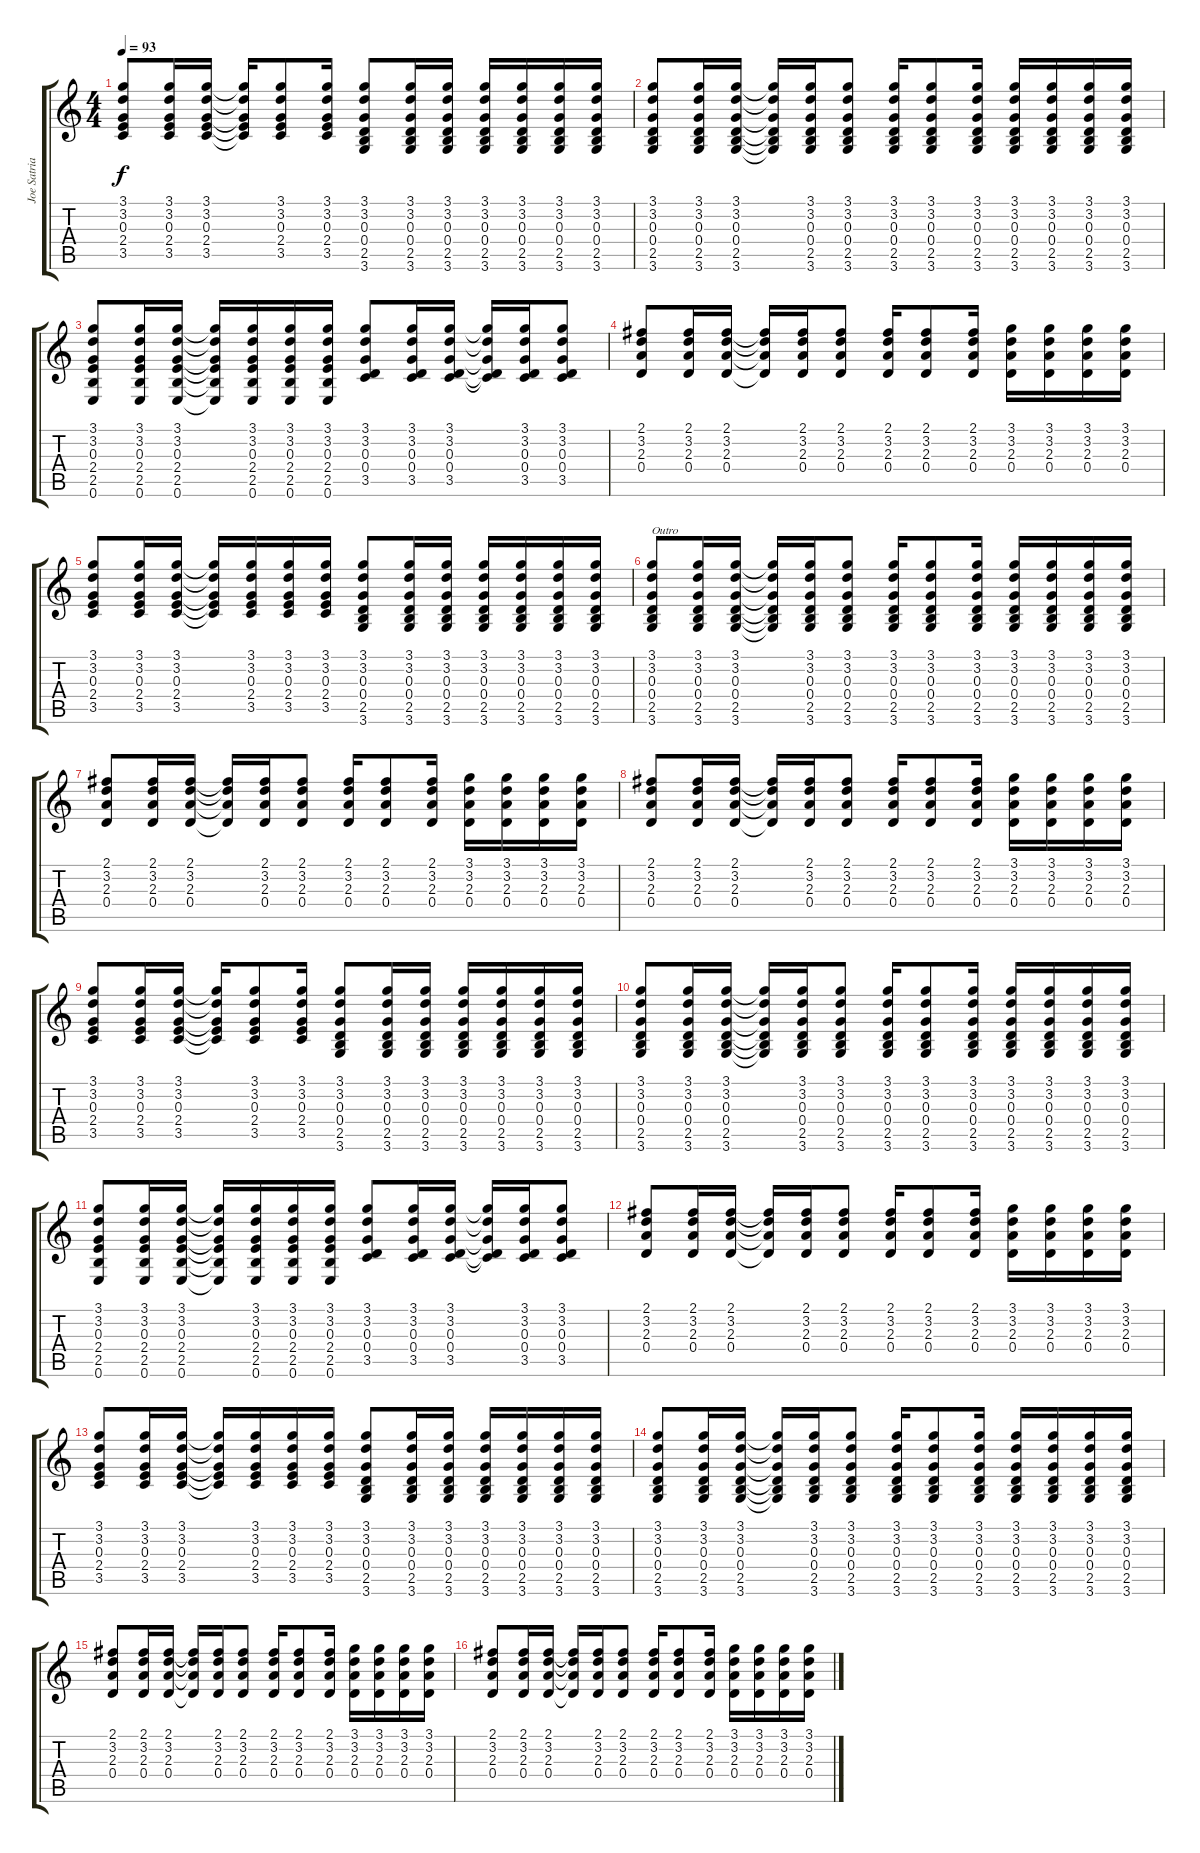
\track ("Joe Satriani" "Joe Satria") {instrument electricguitarclean}
\staff {score tabs}
\tuning (E4 B3 G3 D3 A2 E2) {hide}
\ts (4 4)
\tempo 93
\clef g2
\ks c
(3.1 3.2 0.3 2.4 3.5).8{dy f} (3.1 3.2 0.3 2.4 3.5).16 (3.1 3.2 0.3 2.4 3.5).16 (3.1{t} 3.2{t} 0.3{t} 2.4{t} 3.5{t}).16 (3.1 3.2 0.3 2.4 3.5).8 (3.1 3.2 0.3 2.4 3.5).16 (3.1 3.2 0.3 0.4 2.5 3.6).8 (3.1 3.2 0.3 0.4 2.5 3.6).16 (3.1 3.2 0.3 0.4 2.5 3.6).16 (3.1 3.2 0.3 0.4 2.5 3.6).16 (3.1 3.2 0.3 0.4 2.5 3.6).16 (3.1 3.2 0.3 0.4 2.5 3.6).16 (3.1 3.2 0.3 0.4 2.5 3.6).16 |
(3.1 3.2 0.3 0.4 2.5 3.6).8 (3.1 3.2 0.3 0.4 2.5 3.6).16 (3.1 3.2 0.3 0.4 2.5 3.6).16 (3.1{t} 3.2{t} 0.3{t} 0.4{t} 2.5{t} 3.6{t}).16 (3.1 3.2 0.3 0.4 2.5 3.6).16 (3.1 3.2 0.3 0.4 2.5 3.6).8 (3.1 3.2 0.3 0.4 2.5 3.6).16 (3.1 3.2 0.3 0.4 2.5 3.6).8 (3.1 3.2 0.3 0.4 2.5 3.6).16 (3.1 3.2 0.3 0.4 2.5 3.6).16 (3.1 3.2 0.3 0.4 2.5 3.6).16 (3.1 3.2 0.3 0.4 2.5 3.6).16 (3.1 3.2 0.3 0.4 2.5 3.6).16 |
(3.1 3.2 0.3 2.4 2.5 0.6).8 (3.1 3.2 0.3 2.4 2.5 0.6).16 (3.1 3.2 0.3 2.4 2.5 0.6).16 (3.1{t} 3.2{t} 0.3{t} 2.4{t} 2.5{t} 0.6{t}).16 (3.1 3.2 0.3 2.4 2.5 0.6).16 (3.1 3.2 0.3 2.4 2.5 0.6).16 (3.1 3.2 0.3 2.4 2.5 0.6).16 (3.1 3.2 0.3 0.4 3.5).8 (3.1 3.2 0.3 0.4 3.5).16 (3.1 3.2 0.3 0.4 3.5).16 (3.1{t} 3.2{t} 0.3{t} 0.4{t} 3.5{t}).16 (3.1 3.2 0.3 0.4 3.5).16 (3.1 3.2 0.3 0.4 3.5).8 |
(2.1 3.2 2.3 0.4).8 (2.1 3.2 2.3 0.4).16 (2.1 3.2 2.3 0.4).16 (2.1{t} 3.2{t} 2.3{t} 0.4{t}).16 (2.1 3.2 2.3 0.4).16 (2.1 3.2 2.3 0.4).8 (2.1 3.2 2.3 0.4).16 (2.1 3.2 2.3 0.4).8 (2.1 3.2 2.3 0.4).16 (3.1 3.2 2.3 0.4).16 (3.1 3.2 2.3 0.4).16 (3.1 3.2 2.3 0.4).16 (3.1 3.2 2.3 0.4).16 |
(3.1 3.2 0.3 2.4 3.5).8 (3.1 3.2 0.3 2.4 3.5).16 (3.1 3.2 0.3 2.4 3.5).16 (3.1{t} 3.2{t} 0.3{t} 2.4{t} 3.5{t}).16 (3.1 3.2 0.3 2.4 3.5).16 (3.1 3.2 0.3 2.4 3.5).16 (3.1 3.2 0.3 2.4 3.5).16 (3.1 3.2 0.3 0.4 2.5 3.6).8 (3.1 3.2 0.3 0.4 2.5 3.6).16 (3.1 3.2 0.3 0.4 2.5 3.6).16 (3.1 3.2 0.3 0.4 2.5 3.6).16 (3.1 3.2 0.3 0.4 2.5 3.6).16 (3.1 3.2 0.3 0.4 2.5 3.6).16 (3.1 3.2 0.3 0.4 2.5 3.6).16 |
(3.1 3.2 0.3 0.4 2.5 3.6).8{txt "Outro"} (3.1 3.2 0.3 0.4 2.5 3.6).16 (3.1 3.2 0.3 0.4 2.5 3.6).16 (3.1{t} 3.2{t} 0.3{t} 0.4{t} 2.5{t} 3.6{t}).16 (3.1 3.2 0.3 0.4 2.5 3.6).16 (3.1 3.2 0.3 0.4 2.5 3.6).8 (3.1 3.2 0.3 0.4 2.5 3.6).16 (3.1 3.2 0.3 0.4 2.5 3.6).8 (3.1 3.2 0.3 0.4 2.5 3.6).16 (3.1 3.2 0.3 0.4 2.5 3.6).16 (3.1 3.2 0.3 0.4 2.5 3.6).16 (3.1 3.2 0.3 0.4 2.5 3.6).16 (3.1 3.2 0.3 0.4 2.5 3.6).16 |
(2.1 3.2 2.3 0.4).8 (2.1 3.2 2.3 0.4).16 (2.1 3.2 2.3 0.4).16 (2.1{t} 3.2{t} 2.3{t} 0.4{t}).16 (2.1 3.2 2.3 0.4).16 (2.1 3.2 2.3 0.4).8 (2.1 3.2 2.3 0.4).16 (2.1 3.2 2.3 0.4).8 (2.1 3.2 2.3 0.4).16 (3.1 3.2 2.3 0.4).16 (3.1 3.2 2.3 0.4).16 (3.1 3.2 2.3 0.4).16 (3.1 3.2 2.3 0.4).16 |
(2.1 3.2 2.3 0.4).8 (2.1 3.2 2.3 0.4).16 (2.1 3.2 2.3 0.4).16 (2.1{t} 3.2{t} 2.3{t} 0.4{t}).16 (2.1 3.2 2.3 0.4).16 (2.1 3.2 2.3 0.4).8 (2.1 3.2 2.3 0.4).16 (2.1 3.2 2.3 0.4).8 (2.1 3.2 2.3 0.4).16 (3.1 3.2 2.3 0.4).16 (3.1 3.2 2.3 0.4).16 (3.1 3.2 2.3 0.4).16 (3.1 3.2 2.3 0.4).16 |
(3.1 3.2 0.3 2.4 3.5).8 (3.1 3.2 0.3 2.4 3.5).16 (3.1 3.2 0.3 2.4 3.5).16 (3.1{t} 3.2{t} 0.3{t} 2.4{t} 3.5{t}).16 (3.1 3.2 0.3 2.4 3.5).8 (3.1 3.2 0.3 2.4 3.5).16 (3.1 3.2 0.3 0.4 2.5 3.6).8 (3.1 3.2 0.3 0.4 2.5 3.6).16 (3.1 3.2 0.3 0.4 2.5 3.6).16 (3.1 3.2 0.3 0.4 2.5 3.6).16 (3.1 3.2 0.3 0.4 2.5 3.6).16 (3.1 3.2 0.3 0.4 2.5 3.6).16 (3.1 3.2 0.3 0.4 2.5 3.6).16 |
(3.1 3.2 0.3 0.4 2.5 3.6).8 (3.1 3.2 0.3 0.4 2.5 3.6).16 (3.1 3.2 0.3 0.4 2.5 3.6).16 (3.1{t} 3.2{t} 0.3{t} 0.4{t} 2.5{t} 3.6{t}).16 (3.1 3.2 0.3 0.4 2.5 3.6).16 (3.1 3.2 0.3 0.4 2.5 3.6).8 (3.1 3.2 0.3 0.4 2.5 3.6).16 (3.1 3.2 0.3 0.4 2.5 3.6).8 (3.1 3.2 0.3 0.4 2.5 3.6).16 (3.1 3.2 0.3 0.4 2.5 3.6).16 (3.1 3.2 0.3 0.4 2.5 3.6).16 (3.1 3.2 0.3 0.4 2.5 3.6).16 (3.1 3.2 0.3 0.4 2.5 3.6).16 |
(3.1 3.2 0.3 2.4 2.5 0.6).8 (3.1 3.2 0.3 2.4 2.5 0.6).16 (3.1 3.2 0.3 2.4 2.5 0.6).16 (3.1{t} 3.2{t} 0.3{t} 2.4{t} 2.5{t} 0.6{t}).16 (3.1 3.2 0.3 2.4 2.5 0.6).16 (3.1 3.2 0.3 2.4 2.5 0.6).16 (3.1 3.2 0.3 2.4 2.5 0.6).16 (3.1 3.2 0.3 0.4 3.5).8 (3.1 3.2 0.3 0.4 3.5).16 (3.1 3.2 0.3 0.4 3.5).16 (3.1{t} 3.2{t} 0.3{t} 0.4{t} 3.5{t}).16 (3.1 3.2 0.3 0.4 3.5).16 (3.1 3.2 0.3 0.4 3.5).8 |
(2.1 3.2 2.3 0.4).8 (2.1 3.2 2.3 0.4).16 (2.1 3.2 2.3 0.4).16 (2.1{t} 3.2{t} 2.3{t} 0.4{t}).16 (2.1 3.2 2.3 0.4).16 (2.1 3.2 2.3 0.4).8 (2.1 3.2 2.3 0.4).16 (2.1 3.2 2.3 0.4).8 (2.1 3.2 2.3 0.4).16 (3.1 3.2 2.3 0.4).16 (3.1 3.2 2.3 0.4).16 (3.1 3.2 2.3 0.4).16 (3.1 3.2 2.3 0.4).16 |
(3.1 3.2 0.3 2.4 3.5).8 (3.1 3.2 0.3 2.4 3.5).16 (3.1 3.2 0.3 2.4 3.5).16 (3.1{t} 3.2{t} 0.3{t} 2.4{t} 3.5{t}).16 (3.1 3.2 0.3 2.4 3.5).16 (3.1 3.2 0.3 2.4 3.5).16 (3.1 3.2 0.3 2.4 3.5).16 (3.1 3.2 0.3 0.4 2.5 3.6).8 (3.1 3.2 0.3 0.4 2.5 3.6).16 (3.1 3.2 0.3 0.4 2.5 3.6).16 (3.1 3.2 0.3 0.4 2.5 3.6).16 (3.1 3.2 0.3 0.4 2.5 3.6).16 (3.1 3.2 0.3 0.4 2.5 3.6).16 (3.1 3.2 0.3 0.4 2.5 3.6).16 |
(3.1 3.2 0.3 0.4 2.5 3.6).8 (3.1 3.2 0.3 0.4 2.5 3.6).16 (3.1 3.2 0.3 0.4 2.5 3.6).16 (3.1{t} 3.2{t} 0.3{t} 0.4{t} 2.5{t} 3.6{t}).16 (3.1 3.2 0.3 0.4 2.5 3.6).16 (3.1 3.2 0.3 0.4 2.5 3.6).8 (3.1 3.2 0.3 0.4 2.5 3.6).16 (3.1 3.2 0.3 0.4 2.5 3.6).8 (3.1 3.2 0.3 0.4 2.5 3.6).16 (3.1 3.2 0.3 0.4 2.5 3.6).16 (3.1 3.2 0.3 0.4 2.5 3.6).16 (3.1 3.2 0.3 0.4 2.5 3.6).16 (3.1 3.2 0.3 0.4 2.5 3.6).16 |
(2.1 3.2 2.3 0.4).8 (2.1 3.2 2.3 0.4).16 (2.1 3.2 2.3 0.4).16 (2.1{t} 3.2{t} 2.3{t} 0.4{t}).16 (2.1 3.2 2.3 0.4).16 (2.1 3.2 2.3 0.4).8 (2.1 3.2 2.3 0.4).16 (2.1 3.2 2.3 0.4).8 (2.1 3.2 2.3 0.4).16 (3.1 3.2 2.3 0.4).16 (3.1 3.2 2.3 0.4).16 (3.1 3.2 2.3 0.4).16 (3.1 3.2 2.3 0.4).16 |
(2.1 3.2 2.3 0.4).8 (2.1 3.2 2.3 0.4).16 (2.1 3.2 2.3 0.4).16 (2.1{t} 3.2{t} 2.3{t} 0.4{t}).16 (2.1 3.2 2.3 0.4).16 (2.1 3.2 2.3 0.4).8 (2.1 3.2 2.3 0.4).16 (2.1 3.2 2.3 0.4).8 (2.1 3.2 2.3 0.4).16 (3.1 3.2 2.3 0.4).16 (3.1 3.2 2.3 0.4).16 (3.1 3.2 2.3 0.4).16 (3.1 3.2 2.3 0.4).16
